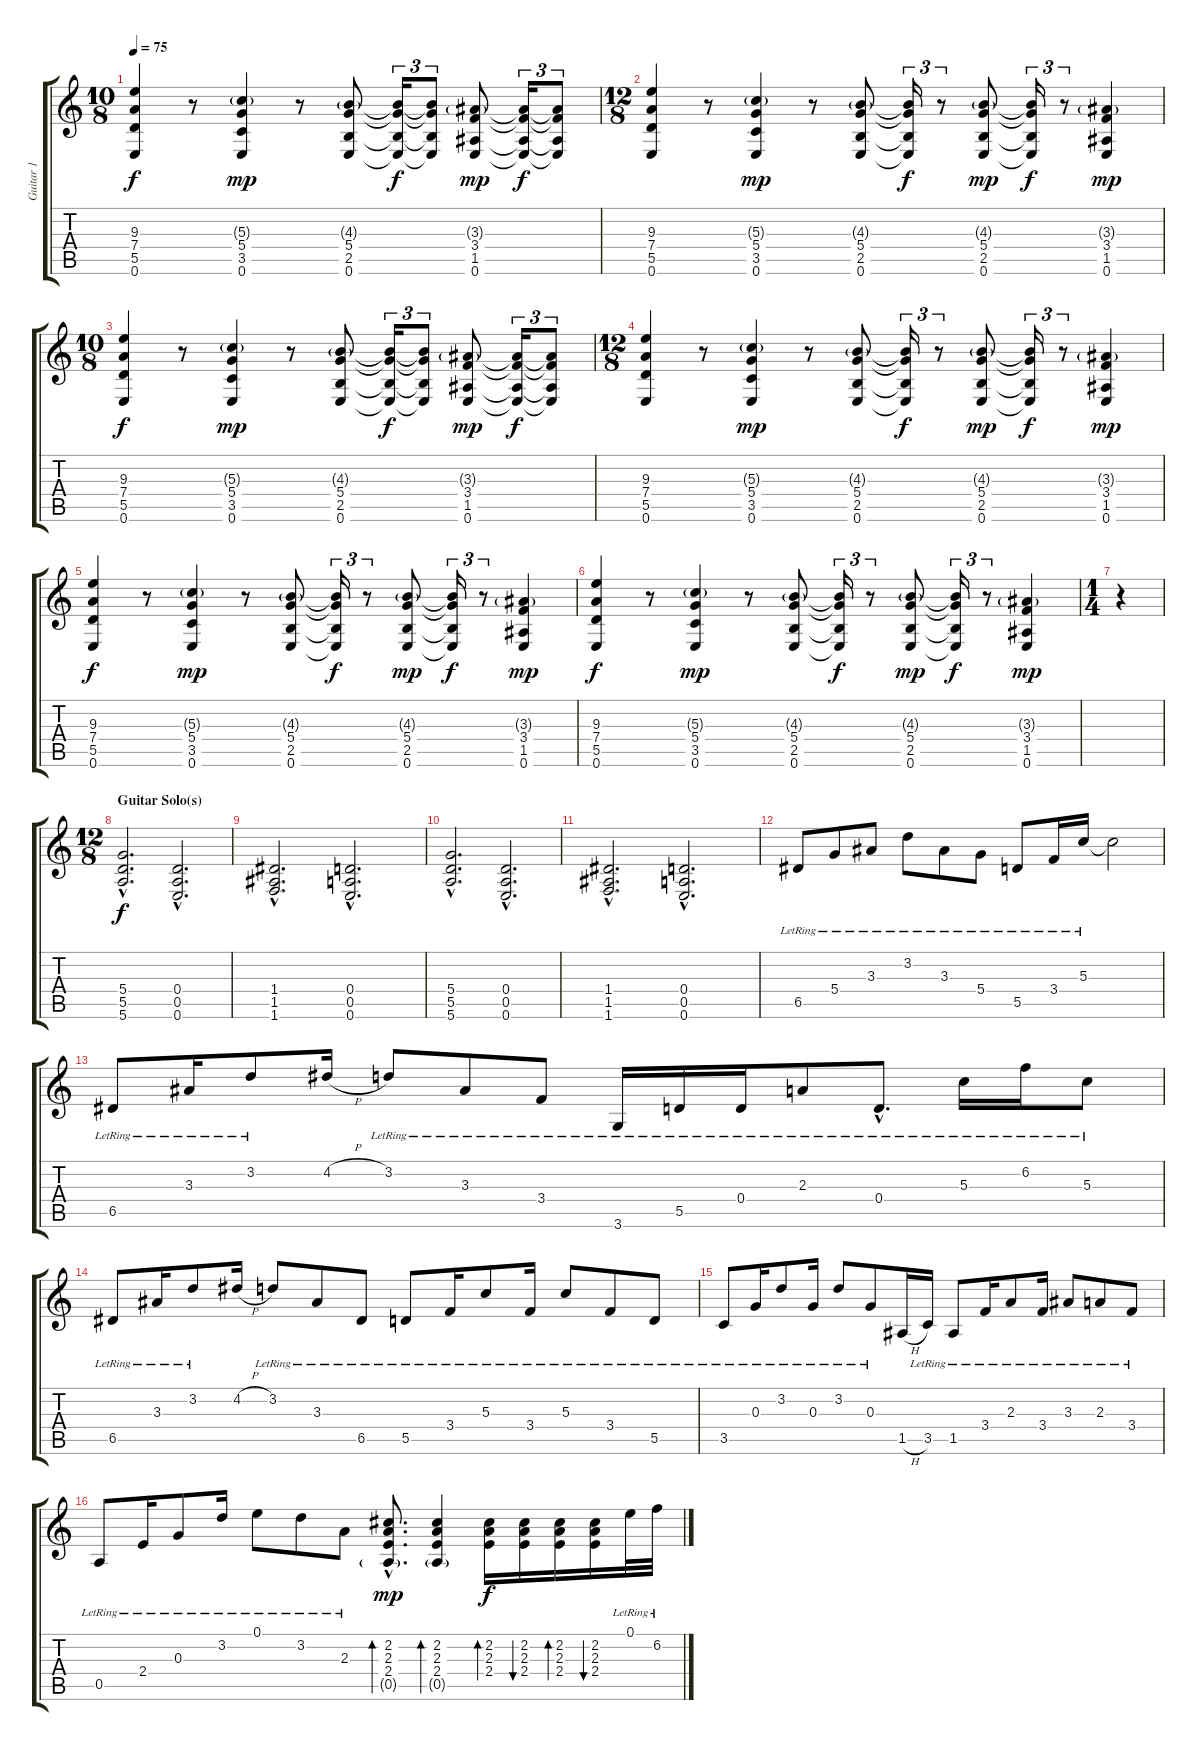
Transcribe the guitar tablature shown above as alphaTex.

\track ("Guitar 1" "Guitar 1") {instrument acousticguitarsteel}
\staff {score tabs}
\tuning (E4 B3 G3 D3 A2 E2) {hide}
\ts (10 8)
\tempo 75
\clef g2
\ks c
(9.3 7.4 5.5 0.6).4{dy f} r.8 (5.3{g} 5.4 3.5 0.6).4{dy mp} r.8 (4.3{g} 5.4 2.5 0.6).8 (4.3{t} 5.4{t} 2.5{t} 0.6{t}).16{tu (3 2) dy f} (4.3{t} 5.4{t} 2.5{t} 0.6{t}).8{tu (3 2)} (3.3{g} 3.4 1.5 0.6).8{dy mp} (3.3{t} 3.4{t} 1.5{t} 0.6{t}).16{tu (3 2) dy f} (3.3{t} 3.4{t} 1.5{t} 0.6{t}).8{tu (3 2)} |
\ts (12 8)
(9.3 7.4 5.5 0.6).4 r.8 (5.3{g} 5.4 3.5 0.6).4{dy mp} r.8 (4.3{g} 5.4 2.5 0.6).8 (4.3{t} 5.4{t} 2.5{t} 0.6{t}).16{tu (3 2) dy f} r.8{tu (3 2)} (4.3{g} 5.4 2.5 0.6).8{dy mp} (4.3{t} 5.4{t} 2.5{t} 0.6{t}).16{tu (3 2) dy f} r.8{tu (3 2)} (3.3{g} 3.4 1.5 0.6).4{dy mp} |
\ts (10 8)
(9.3 7.4 5.5 0.6).4{dy f} r.8 (5.3{g} 5.4 3.5 0.6).4{dy mp} r.8 (4.3{g} 5.4 2.5 0.6).8 (4.3{t} 5.4{t} 2.5{t} 0.6{t}).16{tu (3 2) dy f} (4.3{t} 5.4{t} 2.5{t} 0.6{t}).8{tu (3 2)} (3.3{g} 3.4 1.5 0.6).8{dy mp} (3.3{t} 3.4{t} 1.5{t} 0.6{t}).16{tu (3 2) dy f} (3.3{t} 3.4{t} 1.5{t} 0.6{t}).8{tu (3 2)} |
\ts (12 8)
(9.3 7.4 5.5 0.6).4 r.8 (5.3{g} 5.4 3.5 0.6).4{dy mp} r.8 (4.3{g} 5.4 2.5 0.6).8 (4.3{t} 5.4{t} 2.5{t} 0.6{t}).16{tu (3 2) dy f} r.8{tu (3 2)} (4.3{g} 5.4 2.5 0.6).8{dy mp} (4.3{t} 5.4{t} 2.5{t} 0.6{t}).16{tu (3 2) dy f} r.8{tu (3 2)} (3.3{g} 3.4 1.5 0.6).4{dy mp} |
(9.3 7.4 5.5 0.6).4{dy f} r.8 (5.3{g} 5.4 3.5 0.6).4{dy mp} r.8 (4.3{g} 5.4 2.5 0.6).8 (4.3{t} 5.4{t} 2.5{t} 0.6{t}).16{tu (3 2) dy f} r.8{tu (3 2)} (4.3{g} 5.4 2.5 0.6).8{dy mp} (4.3{t} 5.4{t} 2.5{t} 0.6{t}).16{tu (3 2) dy f} r.8{tu (3 2)} (3.3{g} 3.4 1.5 0.6).4{dy mp} |
(9.3 7.4 5.5 0.6).4{dy f} r.8 (5.3{g} 5.4 3.5 0.6).4{dy mp} r.8 (4.3{g} 5.4 2.5 0.6).8 (4.3{t} 5.4{t} 2.5{t} 0.6{t}).16{tu (3 2) dy f} r.8{tu (3 2)} (4.3{g} 5.4 2.5 0.6).8{dy mp} (4.3{t} 5.4{t} 2.5{t} 0.6{t}).16{tu (3 2) dy f} r.8{tu (3 2)} (3.3{g} 3.4 1.5 0.6).4{dy mp} |
\ts (1 4)
r.4 |
\ts (12 8)
\section ("" "Guitar Solo(s)")
(5.4{hac} 5.5{hac} 5.6{hac}).2{d dy f} (0.4{hac} 0.5{hac} 0.6{hac}).2{d} |
(1.4{hac} 1.5{hac} 1.6{hac}).2{d} (0.4{hac} 0.5{hac} 0.6{hac}).2{d} |
(5.4{hac} 5.5{hac} 5.6{hac}).2{d} (0.4{hac} 0.5{hac} 0.6{hac}).2{d} |
(1.4{hac} 1.5{hac} 1.6{hac}).2{d} (0.4{hac} 0.5{hac} 0.6{hac}).2{d} |
6.5{lr}.8{instrument acousticguitarsteel} 5.4{lr}.8 3.3{lr}.8 3.2{lr}.8 3.3{lr}.8 5.4{lr}.8 5.5{lr}.8 3.4{lr}.16 5.3{lr}.16 5.3{t}.2 |
6.5{lr}.8 3.3{lr}.16 3.2{lr}.8 4.2{h}.16 3.2{lr}.8 3.3{lr}.8 3.4{lr}.8 3.6{lr}.16 5.5{lr}.16 0.4{lr}.16 2.3{lr}.8 0.4{hac lr}.8{d} 5.3{lr}.16 6.2{lr}.16 5.3{lr}.8 |
6.5{lr}.8 3.3{lr}.16 3.2{lr}.8 4.2{h}.16 3.2{lr}.8 3.3{lr}.8 6.5{lr}.8 5.5{lr}.8 3.4{lr}.16 5.3{lr}.8 3.4{lr}.16 5.3{lr}.8 3.4{lr}.8 5.5{lr}.8 |
3.5{lr}.8 0.3{lr}.16 3.2{lr}.8 0.3{lr}.16 3.2{lr}.8 0.3{lr}.8 1.5{h}.16 3.5{lr}.16 1.5{lr}.8 3.4{lr}.16 2.3{lr}.8 3.4{lr}.16 3.3{lr}.8 2.3{lr}.8 3.4{lr}.8 |
0.5{lr}.8 2.4{lr}.16 0.3{lr}.8 3.2{lr}.16 0.1{lr}.8 3.2{lr}.8 2.3{lr}.8 (2.2{hac} 2.3{hac} 2.4{hac} 0.5{g hac}).8{d bd 120 dy mp} (2.2 2.3 2.4 0.5{g}).4{bd 120} (2.2 2.3 2.4).16{bd 60 dy f} (2.2 2.3 2.4).16{bu 60} (2.2 2.3 2.4).16{bd 60} (2.2 2.3 2.4).16{bu 60} 0.1{lr}.32 6.2{lr}.32
